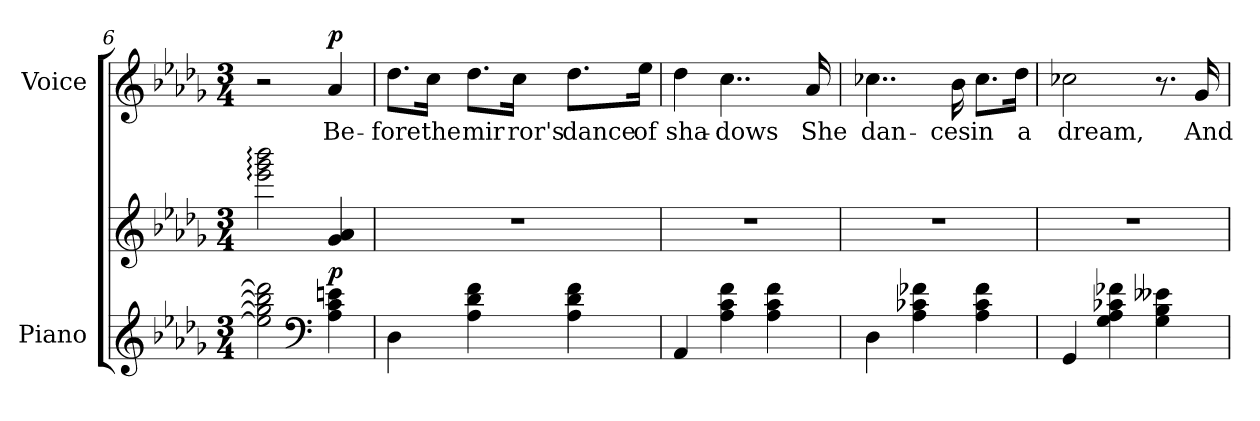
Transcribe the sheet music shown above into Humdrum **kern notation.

**kern	**kern	**dynam	**kern	**text	**dynam
*part2	*part2	*part2	*part1	*part1	*part1
*staff3	*staff2	*staff2/3	*staff1	*staff1	*staff1
*I"Piano	*	*	*I"Voice	*	*
*I'Pno.	*	*	*I'Voice	*	*
*clefG2	*clefG2	*	*clefG2	*	*
*k[b-e-a-d-g-]	*k[b-e-a-d-g-]	*	*k[b-e-a-d-g-]	*	*
*D-:	*D-:	*	*D-:	*	*
*M3/4	*M3/4	*	*M3/4	*	*
=6	=6	=6	=6	=6	=6
2ee-i\] 2gg-i] 2bb-i] 2ddd-i]	2eee-i\: 2ggg-i: 2bbb-i:	.	2r	.	.
*clefF4	*	*	*	*	*
!	!	!	!	!LO:LY:b:color=#000000	!
4A-i\ 4ci 4eni	4g-i/ 4a-i	p	4a-i/	Be-	p
=7	=7	=7	=7	=7	=7
!	!LO:N:vis=1	!	!	!	!
!	!	!	!	!LO:LY:b:color=#000000	!
4D-i\	2.r	.	8.dd-i\L	-fore	.
!	!	!	!	!LO:LY:b:color=#000000	!
.	.	.	16cci\Jk	the	.
!	!	!	!	!LO:LY:b:color=#000000	!
4A-i\ 4d-i 4fi	.	.	8.dd-i\L	mir	.
!	!	!	!	!LO:LY:b:color=#000000	!
.	.	.	16cci\Jk	ror's	.
!	!	!	!	!LO:LY:b:color=#000000	!
4A-i\ 4d-i 4fi	.	.	8.dd-i\L	dance	.
!	!	!	!	!LO:LY:b:color=#000000	!
.	.	.	16ee-i\Jk	of	.
!!LO:LB:g=z
=8	=8	=8	=8	=8	=8
!	!LO:N:vis=1	!	!	!	!
!	!	!	!	!LO:LY:b:color=#000000	!
4AA-i/	2.r	.	4dd-i\	sha-	.
!	!	!	!	!LO:LY:b:color=#000000	!
4A-i\ 4ci 4fi	.	.	4..cci\	-dows	.
4A-i\ 4ci 4fi	.	.	.	.	.
!	!	!	!	!LO:LY:b:color=#000000	!
.	.	.	16a-i/	She	.
=9	=9	=9	=9	=9	=9
!	!LO:N:vis=1	!	!	!	!
!	!	!	!	!LO:LY:b:color=#000000	!
4D-i\	2.r	.	4..cc-Xi\	dan-	.
4A-i\ 4c-Xi 4f-Xi	.	.	.	.	.
!	!	!	!	!LO:LY:b:color=#000000	!
.	.	.	16b-i\	-ces	.
!	!	!	!	!LO:LY:b:color=#000000	!
4A-i\ 4c-i 4f-i	.	.	8.cc-i\L	in	.
!	!	!	!	!LO:LY:b:color=#000000	!
.	.	.	16dd-i\Jk	a	.
=10	=10	=10	=10	=10	=10
!	!LO:N:vis=1	!	!	!	!
!	!	!	!	!LO:LY:b:color=#000000	!
4GG-i/	2.r	.	2cc-Xi\	dream,	.
4G-i\ 4A-i 4c-Xi 4f-Xi	.	.	.	.	.
4G-i\ 4B-i 4e--Xi	.	.	8.r	.	.
!	!	!	!	!LO:LY:b:color=#000000	!
.	.	.	16g-i/	And	.
=	=	=	=	=	=
*-	*-	*-	*-	*-	*-
